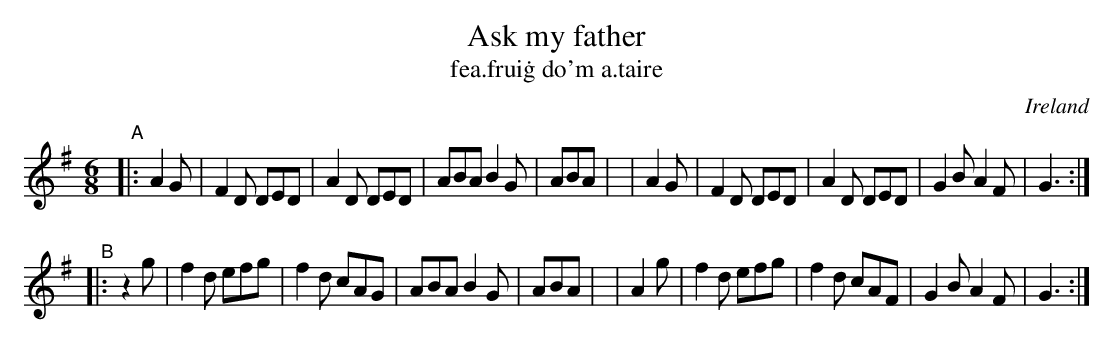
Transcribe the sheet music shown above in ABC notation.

X:1
T: Ask my father
T: fea\.frui\.g do'm a\.taire
O: Ireland
M: 6/8
L: 1/8
K: Dmix
"^A"\
|: A2G | F2D DED | A2D DED | ABA B2G | ABA |\
|  A2G | F2D DED | A2D DED | G2B A2F | G3 :|
"^B"\
|: z2g | f2d efg | f2d cAG | ABA B2G | ABA |\
|  A2g | f2d efg | f2d cAF | G2B A2F | G3 :|
